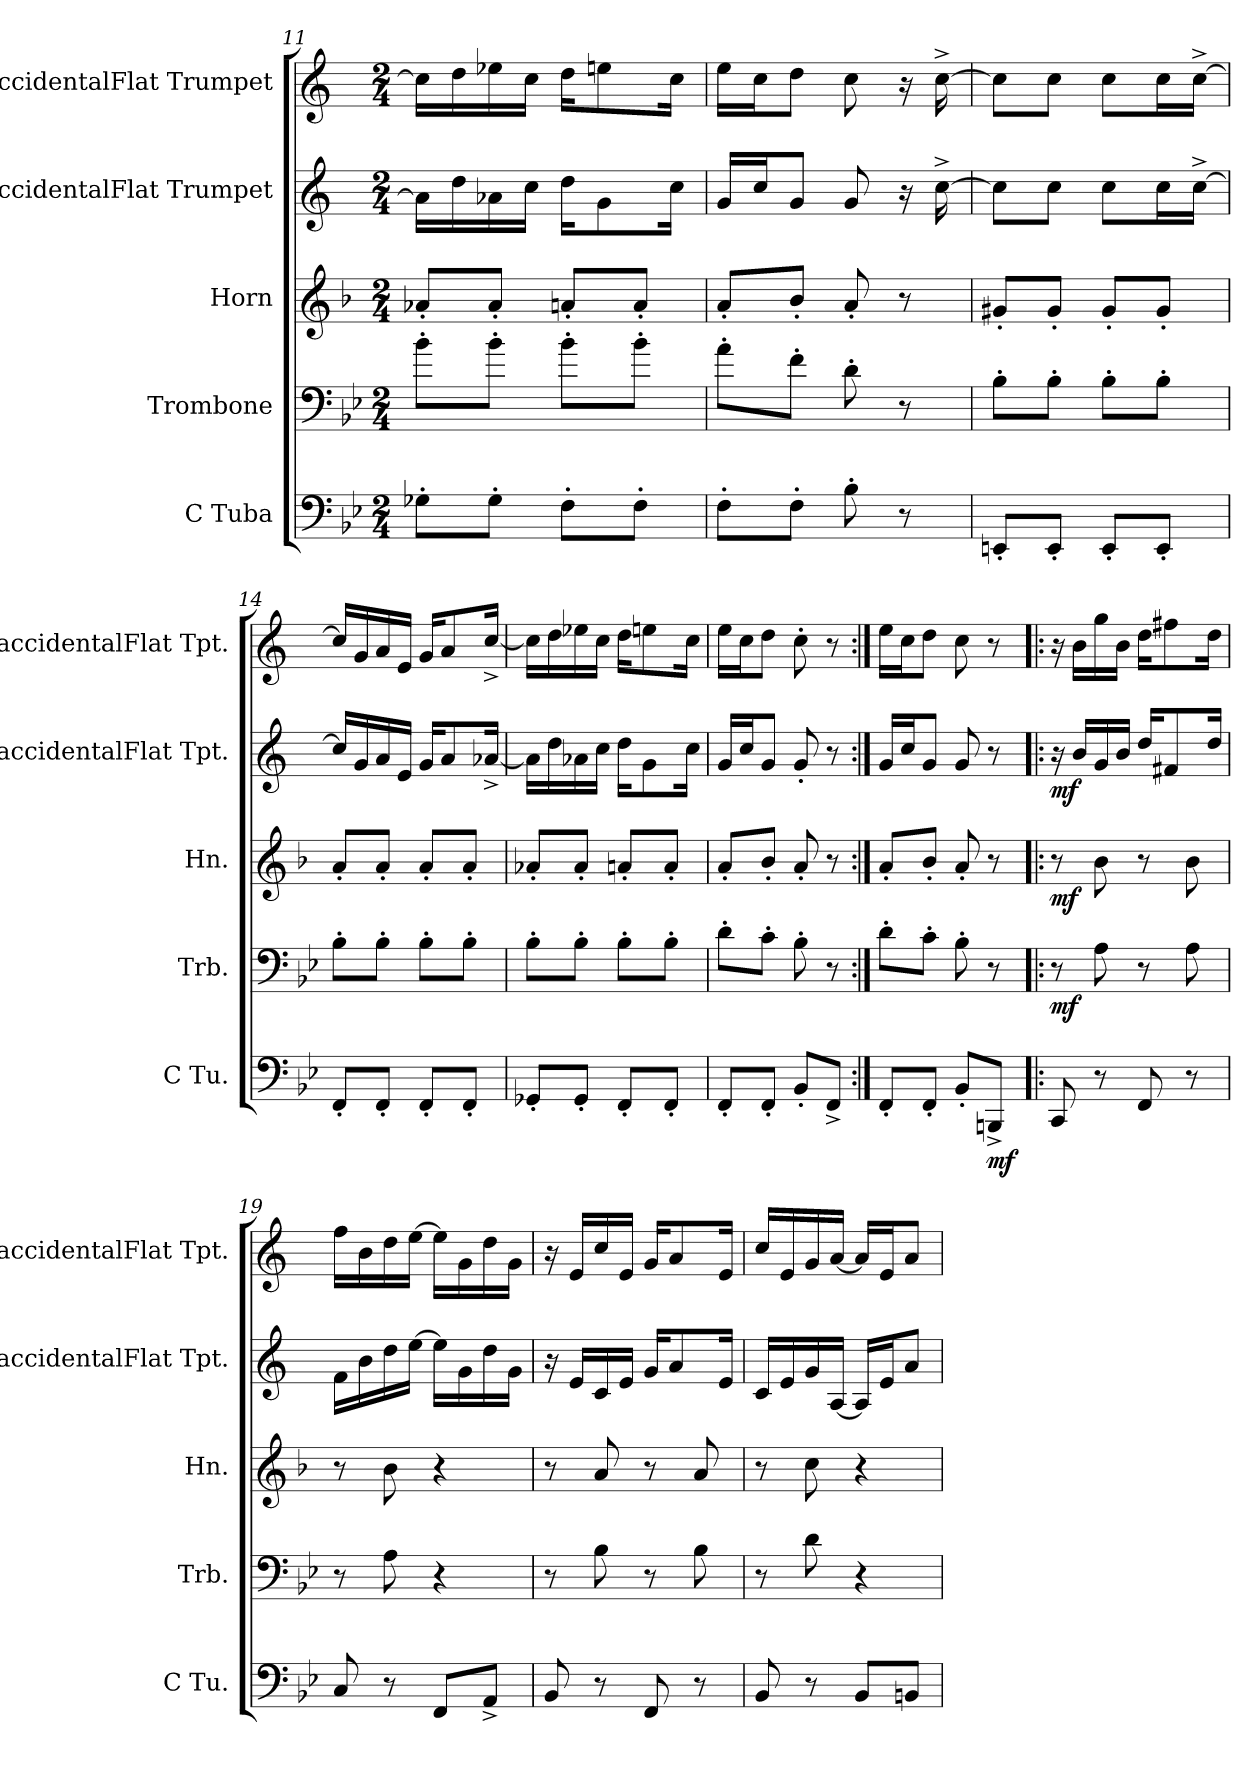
**kern	**dynam	**kern	**dynam	**kern	**dynam	**kern	**dynam	**kern
*part5	*part5	*part4	*part4	*part3	*part3	*part2	*part2	*part1
*staff5	*staff5	*staff4	*staff4	*staff3	*staff3	*staff2	*staff2	*staff1
*I"C Tuba	*	*I"Trombone	*	*I"Horn	*	*I"BaccidentalFlat Trumpet	*	*I"BaccidentalFlat Trumpet
*I'C Tu.	*	*I'Trb.	*	*I'Hn.	*	*I'BaccidentalFlat Tpt.	*	*I'BaccidentalFlat Tpt.
*clefF4	*	*clefF4	*	*clefG2	*	*clefG2	*	*clefG2
*	*	*	*	*ITrd4c7	*	*ITrd1c2	*	*ITrd1c2
*k[b-e-]	*	*k[b-e-]	*	*k[b-e-]	*	*k[b-e-]	*	*k[b-e-]
*M2/4	*	*M2/4	*	*M2/4	*	*M2/4	*	*M2/4
=11	=11	=11	=11	=11	=11	=11	=11	=11
8G-X'\L	.	8b-'\L	.	8d-X'/L	.	16g-\LL]	.	16b-\LL]
.	.	.	.	.	.	16cc\	.	16cc\
8G-'\J	.	8b-'\J	.	8d-'/J	.	16g-X\	.	16dd-X\
.	.	.	.	.	.	16b-\JJ	.	16b-\JJ
8F'\L	.	8b-'\L	.	8dn'/L	.	16cc\KL	.	16cc\KL
.	.	.	.	.	.	8f\	.	8ddn\
8F'\J	.	8b-'\J	.	8d'/J	.	.	.	.
.	.	.	.	.	.	16b-\Jk	.	16b-\Jk
=12	=12	=12	=12	=12	=12	=12	=12	=12
8F'\L	.	8a'\L	.	8d'/L	.	16f/LL	.	16dd\LL
.	.	.	.	.	.	16b-/J	.	16b-\J
8F'\J	.	8f'\J	.	8e-'/J	.	8f/J	.	8cc\J
8B-'\	.	8d'\	.	8d'/	.	8f/	.	8b-\
8r	.	8r	.	8r	.	16r	.	16r
.	.	.	.	.	.	[16b-^\	.	[16b-^\
=13	=13	=13	=13	=13	=13	=13	=13	=13
8EEn'/L	.	8B-'\L	.	8c#X'/L	.	8b-\L]	.	8b-\L]
8EE'/J	.	8B-'\J	.	8c#'/J	.	8b-\J	.	8b-\J
8EE'/L	.	8B-'\L	.	8c#'/L	.	8b-\L	.	8b-\L
8EE'/J	.	8B-'\J	.	8c#'/J	.	16b-\L	.	16b-\L
.	.	.	.	.	.	[16b-^\JJ	.	[16b-^\JJ
!!LO:PB:g=z
=14	=14	=14	=14	=14	=14	=14	=14	=14
8FF'/L	.	8B-'\L	.	8d'/L	.	16b-/LL]	.	16b-/LL]
.	.	.	.	.	.	16f/	.	16f/
8FF'/J	.	8B-'\J	.	8d'/J	.	16g/	.	16g/
.	.	.	.	.	.	16d/JJ	.	16d/JJ
8FF'/L	.	8B-'\L	.	8d'/L	.	16f/KL	.	16f/KL
.	.	.	.	.	.	8g/	.	8g/
8FF'/J	.	8B-'\J	.	8d'/J	.	.	.	.
.	.	.	.	.	.	[16g-X^/Jk	.	[16b-^/Jk
=15	=15	=15	=15	=15	=15	=15	=15	=15
8GG-X'/L	.	8B-'\L	.	8d-X'/L	.	16g-\LL]	.	16b-\LL]
.	.	.	.	.	.	16cc\	.	16cc\
8GG-'/J	.	8B-'\J	.	8d-'/J	.	16g-X\	.	16dd-X\
.	.	.	.	.	.	16b-\JJ	.	16b-\JJ
8FF'/L	.	8B-'\L	.	8dn'/L	.	16cc\KL	.	16cc\KL
.	.	.	.	.	.	8f\	.	8ddn\
8FF'/J	.	8B-'\J	.	8d'/J	.	.	.	.
.	.	.	.	.	.	16b-\Jk	.	16b-\Jk
=16	=16	=16	=16	=16	=16	=16	=16	=16
8FF'/L	.	8d'\L	.	8d'/L	.	16f/LL	.	16dd\LL
.	.	.	.	.	.	16b-/J	.	16b-\J
8FF'/J	.	8c'\J	.	8e-'/J	.	8f/J	.	8cc\J
8BB-'/L	.	8B-'\	.	8d'/	.	8f'/	.	8b-'\
8FF^/J	.	8r	.	8r	.	8r	.	8r
=17:|!	=17:|!	=17:|!	=17:|!	=17:|!	=17:|!	=17:|!	=17:|!	=17:|!
8FF'/L	.	8d'\L	.	8d'/L	.	16f/LL	.	16dd\LL
.	.	.	.	.	.	16b-/J	.	16b-\J
8FF'/J	.	8c'\J	.	8e-'/J	.	8f/J	.	8cc\J
8BB-'/L	.	8B-'\	.	8d'/	.	8f/	.	8b-\
!	!LO:DY:b	!	!	!	!	!	!	!
8BBBn^/J	mf	8r	.	8r	.	8r	.	8r
=18!|:	=18!|:	=18!|:	=18!|:	=18!|:	=18!|:	=18!|:	=18!|:	=18!|:
!	!	!	!LO:DY:b	!	!LO:DY:b	!	!LO:DY:b	!
8CC/	.	8r	mf	8r	mf	16r	mf	16r
.	.	.	.	.	.	16a/LL	.	16a\LL
8r	.	8A\	.	8e-\	.	16f/	.	16ff\
.	.	.	.	.	.	16a/JJ	.	16a\JJ
8FF/	.	8r	.	8r	.	16cc/KL	.	16cc\KL
.	.	.	.	.	.	8en/	.	8een\
8r	.	8A\	.	8e-\	.	.	.	.
.	.	.	.	.	.	16cc/Jk	.	16cc\Jk
!!LO:PB:g=z
=19	=19	=19	=19	=19	=19	=19	=19	=19
8C/	.	8r	.	8r	.	16e-\LL	.	16ee-\LL
.	.	.	.	.	.	16a\	.	16a\
8r	.	8A\	.	8e-\	.	16cc\	.	16cc\
.	.	.	.	.	.	[16dd\JJ	.	[16dd\JJ
8FF/L	.	4r	.	4r	.	16dd\LL]	.	16dd\LL]
.	.	.	.	.	.	16f\	.	16f\
8AA^/J	.	.	.	.	.	16cc\	.	16cc\
.	.	.	.	.	.	16f\JJ	.	16f\JJ
=20	=20	=20	=20	=20	=20	=20	=20	=20
8BB-/	.	8r	.	8r	.	16r	.	16r
.	.	.	.	.	.	16d/LL	.	16d/LL
8r	.	8B-\	.	8d/	.	16B-/	.	16b-/
.	.	.	.	.	.	16d/JJ	.	16d/JJ
8FF/	.	8r	.	8r	.	16f/KL	.	16f/KL
.	.	.	.	.	.	8g/	.	8g/
8r	.	8B-\	.	8d/	.	.	.	.
.	.	.	.	.	.	16d/Jk	.	16d/Jk
=21	=21	=21	=21	=21	=21	=21	=21	=21
8BB-/	.	8r	.	8r	.	16B-/LL	.	16b-/LL
.	.	.	.	.	.	16d/	.	16d/
8r	.	8d\	.	8f\	.	16f/	.	16f/
.	.	.	.	.	.	[16G/JJ	.	[16g/JJ
8BB-/L	.	4r	.	4r	.	16G/LL]	.	16g/LL]
.	.	.	.	.	.	16d/J	.	16d/J
8BBn/J	.	.	.	.	.	8g/J	.	8g/J
=	=	=	=	=	=	=	=	=
*-	*-	*-	*-	*-	*-	*-	*-	*-
